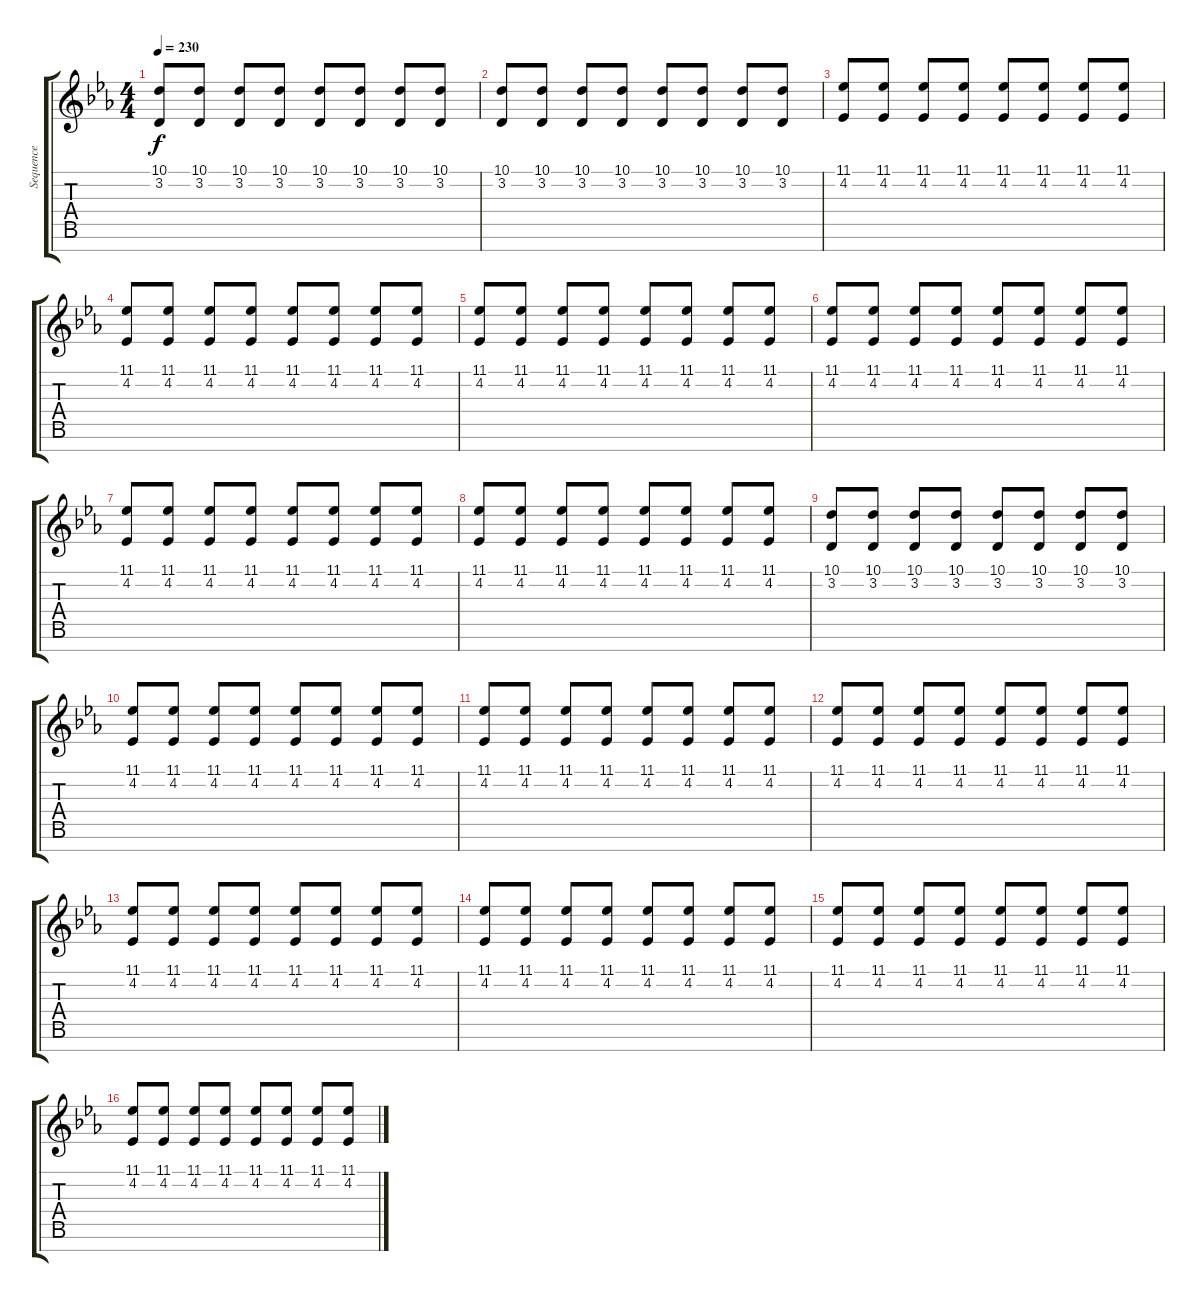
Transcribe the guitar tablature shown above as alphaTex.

\track ("Sequence" "Sequence") {instrument lead2sawtooth}
\staff {score tabs}
\tuning (E4 B3 G3 D3 A2 E2 B1) {hide}
\ts (4 4)
\tempo 230
\clef g2
\ks eb
(10.1 3.2).8{dy f} (10.1 3.2).8 (10.1 3.2).8 (10.1 3.2).8 (10.1 3.2).8 (10.1 3.2).8 (10.1 3.2).8 (10.1 3.2).8 |
(10.1 3.2).8 (10.1 3.2).8 (10.1 3.2).8 (10.1 3.2).8 (10.1 3.2).8 (10.1 3.2).8 (10.1 3.2).8 (10.1 3.2).8 |
(11.1 4.2).8 (11.1 4.2).8 (11.1 4.2).8 (11.1 4.2).8 (11.1 4.2).8 (11.1 4.2).8 (11.1 4.2).8 (11.1 4.2).8 |
(11.1 4.2).8 (11.1 4.2).8 (11.1 4.2).8 (11.1 4.2).8 (11.1 4.2).8 (11.1 4.2).8 (11.1 4.2).8 (11.1 4.2).8 |
(11.1 4.2).8 (11.1 4.2).8 (11.1 4.2).8 (11.1 4.2).8 (11.1 4.2).8 (11.1 4.2).8 (11.1 4.2).8 (11.1 4.2).8 |
(11.1 4.2).8 (11.1 4.2).8 (11.1 4.2).8 (11.1 4.2).8 (11.1 4.2).8 (11.1 4.2).8 (11.1 4.2).8 (11.1 4.2).8 |
(11.1 4.2).8 (11.1 4.2).8 (11.1 4.2).8 (11.1 4.2).8 (11.1 4.2).8 (11.1 4.2).8 (11.1 4.2).8 (11.1 4.2).8 |
(11.1 4.2).8 (11.1 4.2).8 (11.1 4.2).8 (11.1 4.2).8 (11.1 4.2).8 (11.1 4.2).8 (11.1 4.2).8 (11.1 4.2).8 |
(10.1 3.2).8 (10.1 3.2).8 (10.1 3.2).8 (10.1 3.2).8 (10.1 3.2).8 (10.1 3.2).8 (10.1 3.2).8 (10.1 3.2).8 |
(11.1 4.2).8 (11.1 4.2).8 (11.1 4.2).8 (11.1 4.2).8 (11.1 4.2).8 (11.1 4.2).8 (11.1 4.2).8 (11.1 4.2).8 |
(11.1 4.2).8 (11.1 4.2).8 (11.1 4.2).8 (11.1 4.2).8 (11.1 4.2).8 (11.1 4.2).8 (11.1 4.2).8 (11.1 4.2).8 |
(11.1 4.2).8 (11.1 4.2).8 (11.1 4.2).8 (11.1 4.2).8 (11.1 4.2).8 (11.1 4.2).8 (11.1 4.2).8 (11.1 4.2).8 |
(11.1 4.2).8 (11.1 4.2).8 (11.1 4.2).8 (11.1 4.2).8 (11.1 4.2).8 (11.1 4.2).8 (11.1 4.2).8 (11.1 4.2).8 |
(11.1 4.2).8 (11.1 4.2).8 (11.1 4.2).8 (11.1 4.2).8 (11.1 4.2).8 (11.1 4.2).8 (11.1 4.2).8 (11.1 4.2).8 |
(11.1 4.2).8 (11.1 4.2).8 (11.1 4.2).8 (11.1 4.2).8 (11.1 4.2).8 (11.1 4.2).8 (11.1 4.2).8 (11.1 4.2).8 |
(11.1 4.2).8 (11.1 4.2).8 (11.1 4.2).8 (11.1 4.2).8 (11.1 4.2).8 (11.1 4.2).8 (11.1 4.2).8 (11.1 4.2).8
